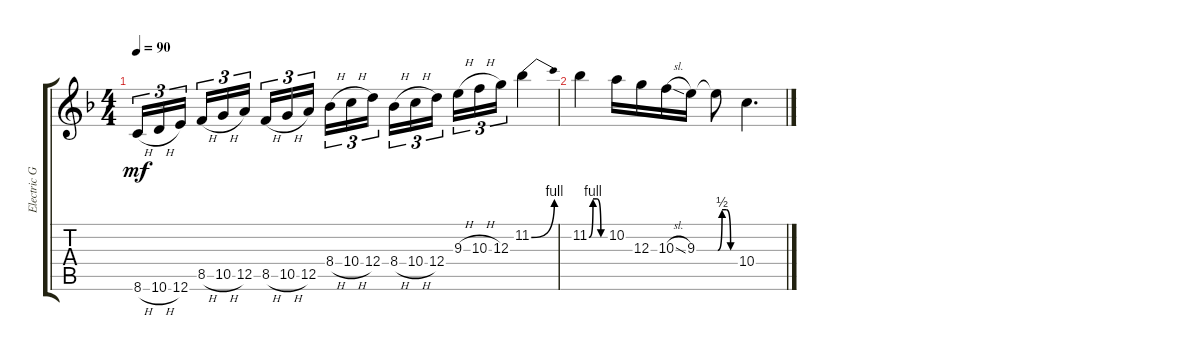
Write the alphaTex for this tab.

\track ("Electric Guitar" "Electric G") {instrument electricguitarclean}
\staff {score tabs}
\tuning (E4 B3 G3 D3 A2 E2) {hide}
\ts (4 4)
\tempo 90
\clef g2
\ks f
8.6{h}.16{tu (3 2) dy mf instrument electricguitarclean} 10.6{h}.16{tu (3 2)} 12.6.16{tu (3 2)} 8.5{h}.16{tu (3 2)} 10.5{h}.16{tu (3 2)} 12.5.16{tu (3 2)} 8.5{h}.16{tu (3 2)} 10.5{h}.16{tu (3 2)} 12.5.16{tu (3 2)} 8.4{h}.16{tu (3 2)} 10.4{h}.16{tu (3 2)} 12.4.16{tu (3 2)} 8.4{h}.16{tu (3 2)} 10.4{h}.16{tu (3 2)} 12.4.16{tu (3 2)} 9.3{h}.16{tu (3 2)} 10.3{h}.16{tu (3 2)} 12.3.16{tu (3 2)} 11.2{be (bend 0 0 60 4)}.4 |
11.2{be (custom 0 0 15 4 30 4 45 0 60 0)}.4 10.2.16 12.3.16 10.3{sl}.16 9.3.16 9.3{be (custom 0 0 15 2 30 2 45 0 60 0) t}.8 10.4.4{d}
